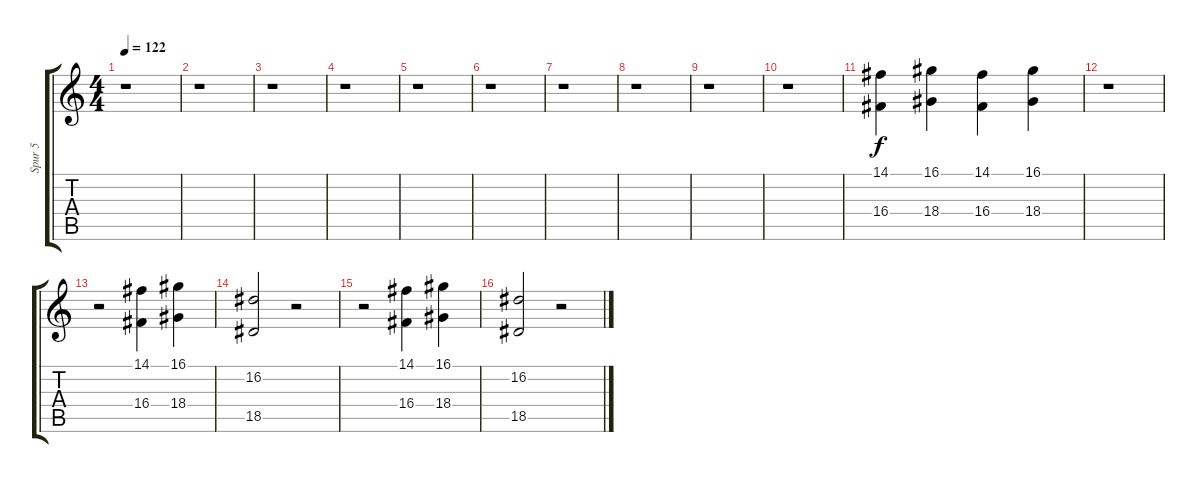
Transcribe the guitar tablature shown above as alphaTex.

\track ("Spur 5" "Spur 5") {instrument stringensemble2}
\staff {score tabs}
\tuning (E4 B3 G3 D3 A2 E2) {hide}
\ts (4 4)
\tempo 122
\clef g2
\ks c
r.1{dy f} |
r.1 |
r.1 |
r.1 |
r.1 |
r.1 |
r.1 |
r.1 |
r.1 |
r.1 |
(14.1 16.4).4 (16.1 18.4).4 (14.1 16.4).4 (16.1 18.4).4 |
r.1 |
r.2 (14.1 16.4).4 (16.1 18.4).4 |
(16.2 18.5).2 r.2 |
r.2 (14.1 16.4).4 (16.1 18.4).4 |
(16.2 18.5).2 r.2
